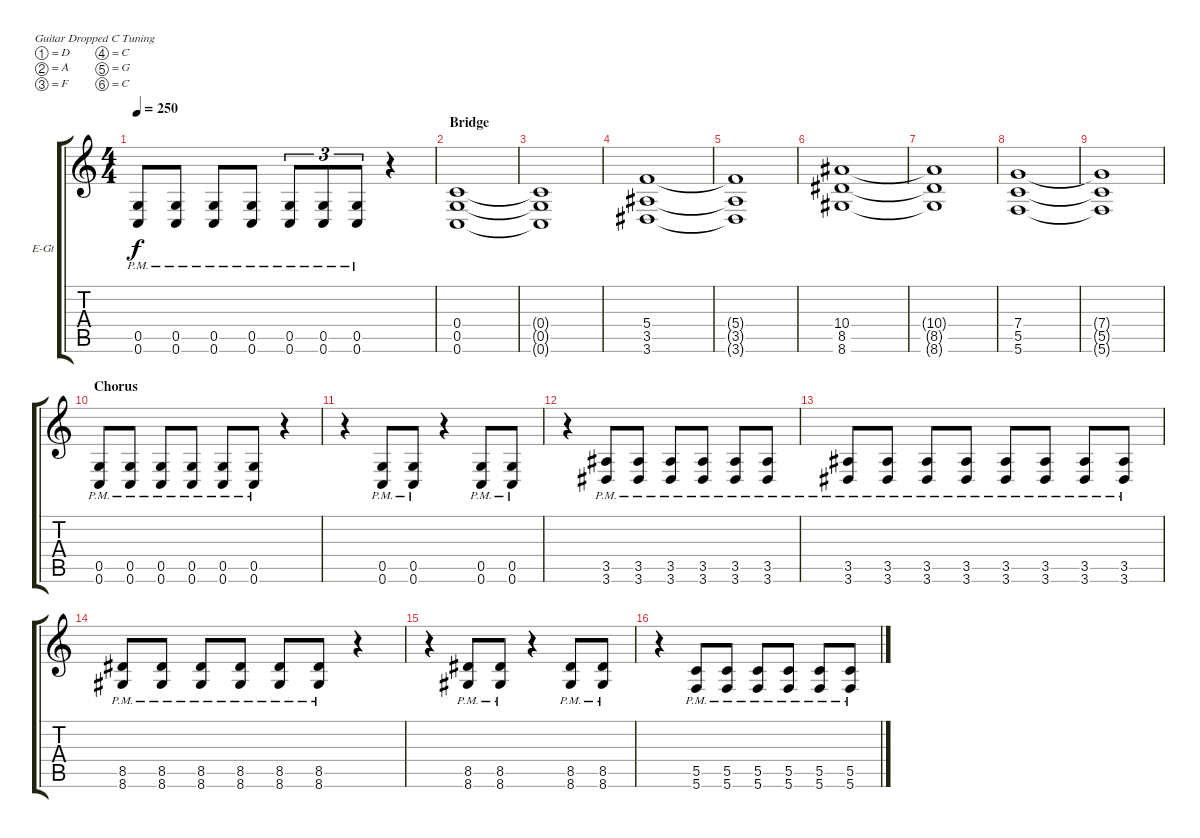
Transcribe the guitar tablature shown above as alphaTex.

\defaultSystemsLayout 4
\bracketExtendMode groupsimilarinstruments
\firstSystemTrackNameOrientation horizontal
\otherSystemsTrackNameOrientation horizontal
\track ("Guitar 1" "E-Gt") {instrument distortionguitar}
\staff {score tabs}
\tuning (D4 A3 F3 C3 G2 C2)
\ts (4 4)
\tempo 250
\clef g2
\ks c
(0.6{pm} 0.5{pm}).8{dy f} (0.6{pm} 0.5{pm}).8 (0.6{pm} 0.5{pm}).8 (0.6{pm} 0.5{pm}).8 (0.6{pm} 0.5{pm}).8{tu (3 2)} (0.6{pm} 0.5{pm}).8{tu (3 2)} (0.6{pm} 0.5{pm}).8{tu (3 2)} r.4 |
\section ("" "Bridge")
(0.6 0.5 0.4).1 |
(0.4{t} 0.5{t} 0.6{t}).1 |
(3.6 3.5 5.4).1 |
(5.4{t} 3.5{t} 3.6{t}).1 |
(8.6 8.5 10.4).1 |
(10.4{t} 8.5{t} 8.6{t}).1 |
(5.6 5.5 7.4).1 |
(7.4{t} 5.5{t} 5.6{t}).1 |
\section ("" "Chorus")
(0.6{pm} 0.5{pm}).8 (0.6{pm} 0.5{pm}).8 (0.6{pm} 0.5{pm}).8 (0.6{pm} 0.5{pm}).8 (0.6{pm} 0.5{pm}).8 (0.6{pm} 0.5{pm}).8 r.4 |
r.4 (0.6{pm} 0.5{pm}).8 (0.6{pm} 0.5{pm}).8 r.4 (0.6{pm} 0.5{pm}).8 (0.6{pm} 0.5{pm}).8 |
r.4 (3.6{pm} 3.5{pm}).8 (3.6{pm} 3.5{pm}).8 (3.6{pm} 3.5{pm}).8 (3.6{pm} 3.5{pm}).8 (3.6{pm} 3.5{pm}).8 (3.6{pm} 3.5{pm}).8 |
(3.6{pm} 3.5{pm}).8 (3.6{pm} 3.5{pm}).8 (3.6{pm} 3.5{pm}).8 (3.6{pm} 3.5{pm}).8 (3.6{pm} 3.5{pm}).8 (3.6{pm} 3.5{pm}).8 (3.6{pm} 3.5{pm}).8 (3.6{pm} 3.5{pm}).8 |
(8.6{pm} 8.5{pm}).8 (8.6{pm} 8.5{pm}).8 (8.6{pm} 8.5{pm}).8 (8.6{pm} 8.5{pm}).8 (8.6{pm} 8.5{pm}).8 (8.6{pm} 8.5{pm}).8 r.4 |
r.4 (8.6{pm} 8.5{pm}).8 (8.6{pm} 8.5{pm}).8 r.4 (8.6{pm} 8.5{pm}).8 (8.6{pm} 8.5{pm}).8 |
r.4 (5.6{pm} 5.5{pm}).8 (5.6{pm} 5.5{pm}).8 (5.6{pm} 5.5{pm}).8 (5.6{pm} 5.5{pm}).8 (5.6{pm} 5.5{pm}).8 (5.6{pm} 5.5{pm}).8
